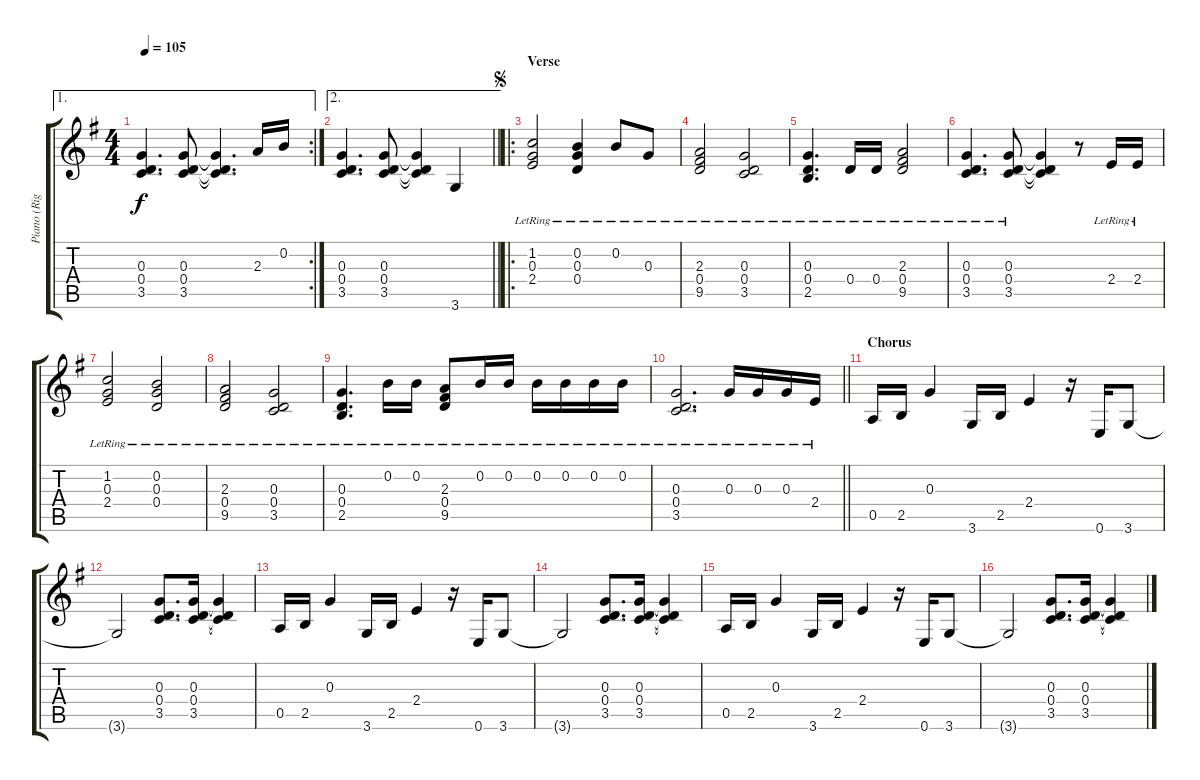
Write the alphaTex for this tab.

\track ("Piano (Right)" "Piano (Rig") {instrument electricgrandpiano}
\staff {score tabs}
\tuning (E5 B4 G4 D4 A3 E3) {hide}
\ae 1
\rc 2
\ts (4 4)
\tempo 105
\clef g2
\ks g
(0.3 0.4 3.5).4{d dy f} (0.3 0.4 3.5).8 (0.3{t} 0.4{t} 3.5{t}).4{d} 2.3.16 0.2.16 |
\ae 2
\barLineRight lightlight
(0.3 0.4 3.5).4{d} (0.3 0.4 3.5).8 (0.3{t} 0.4{t} 3.5{t}).4 3.6.4 |
\ro
\section ("" "Verse")
\jump segno
(1.2 0.3{lr} 2.4{lr}).2 (0.2 0.3{lr} 0.4{lr}).4 0.2{lr}.8 0.3{lr}.8 |
(2.3{lr} 0.4{lr} 9.5{lr}).2 (0.3{lr} 0.4{lr} 3.5{lr}).2 |
(0.3{lr} 0.4{lr} 2.5{lr}).4{d} 0.4{lr}.16 0.4{lr}.16 (2.3{lr} 0.4{lr} 9.5{lr}).2 |
(0.3{lr} 0.4{lr} 3.5{lr}).4{d} (0.3{lr} 0.4{lr} 3.5{lr}).8 (0.3{t} 0.4{t} 3.5{t}).4 r.8 2.4{lr}.16 2.4{lr}.16 |
(1.2{lr} 0.3{lr} 2.4{lr}).2 (0.2{lr} 0.3{lr} 0.4{lr}).2 |
(2.3{lr} 0.4{lr} 9.5{lr}).2 (0.3{lr} 0.4{lr} 3.5{lr}).2 |
(0.3{lr} 0.4{lr} 2.5{lr}).4{d} 0.2{lr}.16 0.2{lr}.16 (2.3{lr} 0.4{lr} 9.5{lr}).8 0.2{lr}.16 0.2{lr}.16 0.2{lr}.16 0.2{lr}.16 0.2{lr}.16 0.2{lr}.16 |
\barLineRight lightlight
(0.3{lr} 0.4{lr} 3.5{lr}).2{d} 0.3{lr}.16 0.3{lr}.16 0.3{lr}.16 2.4{lr}.16 |
\section ("" "Chorus")
0.5.16 2.5.16 0.3.4 3.6.16 2.5.16 2.4.4 r.16 0.6.16 3.6.8 |
3.6{t}.2 (0.3 0.4 3.5).8{d} (0.3 0.4 3.5).16 (0.3{t} 0.4{t} 3.5{t}).4 |
0.5.16 2.5.16 0.3.4 3.6.16 2.5.16 2.4.4 r.16 0.6.16 3.6.8 |
3.6{t}.2 (0.3 0.4 3.5).8{d} (0.3 0.4 3.5).16 (0.3{t} 0.4{t} 3.5{t}).4 |
0.5.16 2.5.16 0.3.4 3.6.16 2.5.16 2.4.4 r.16 0.6.16 3.6.8 |
3.6{t}.2 (0.3 0.4 3.5).8{d} (0.3 0.4 3.5).16 (0.3{t} 0.4{t} 3.5{t}).4
